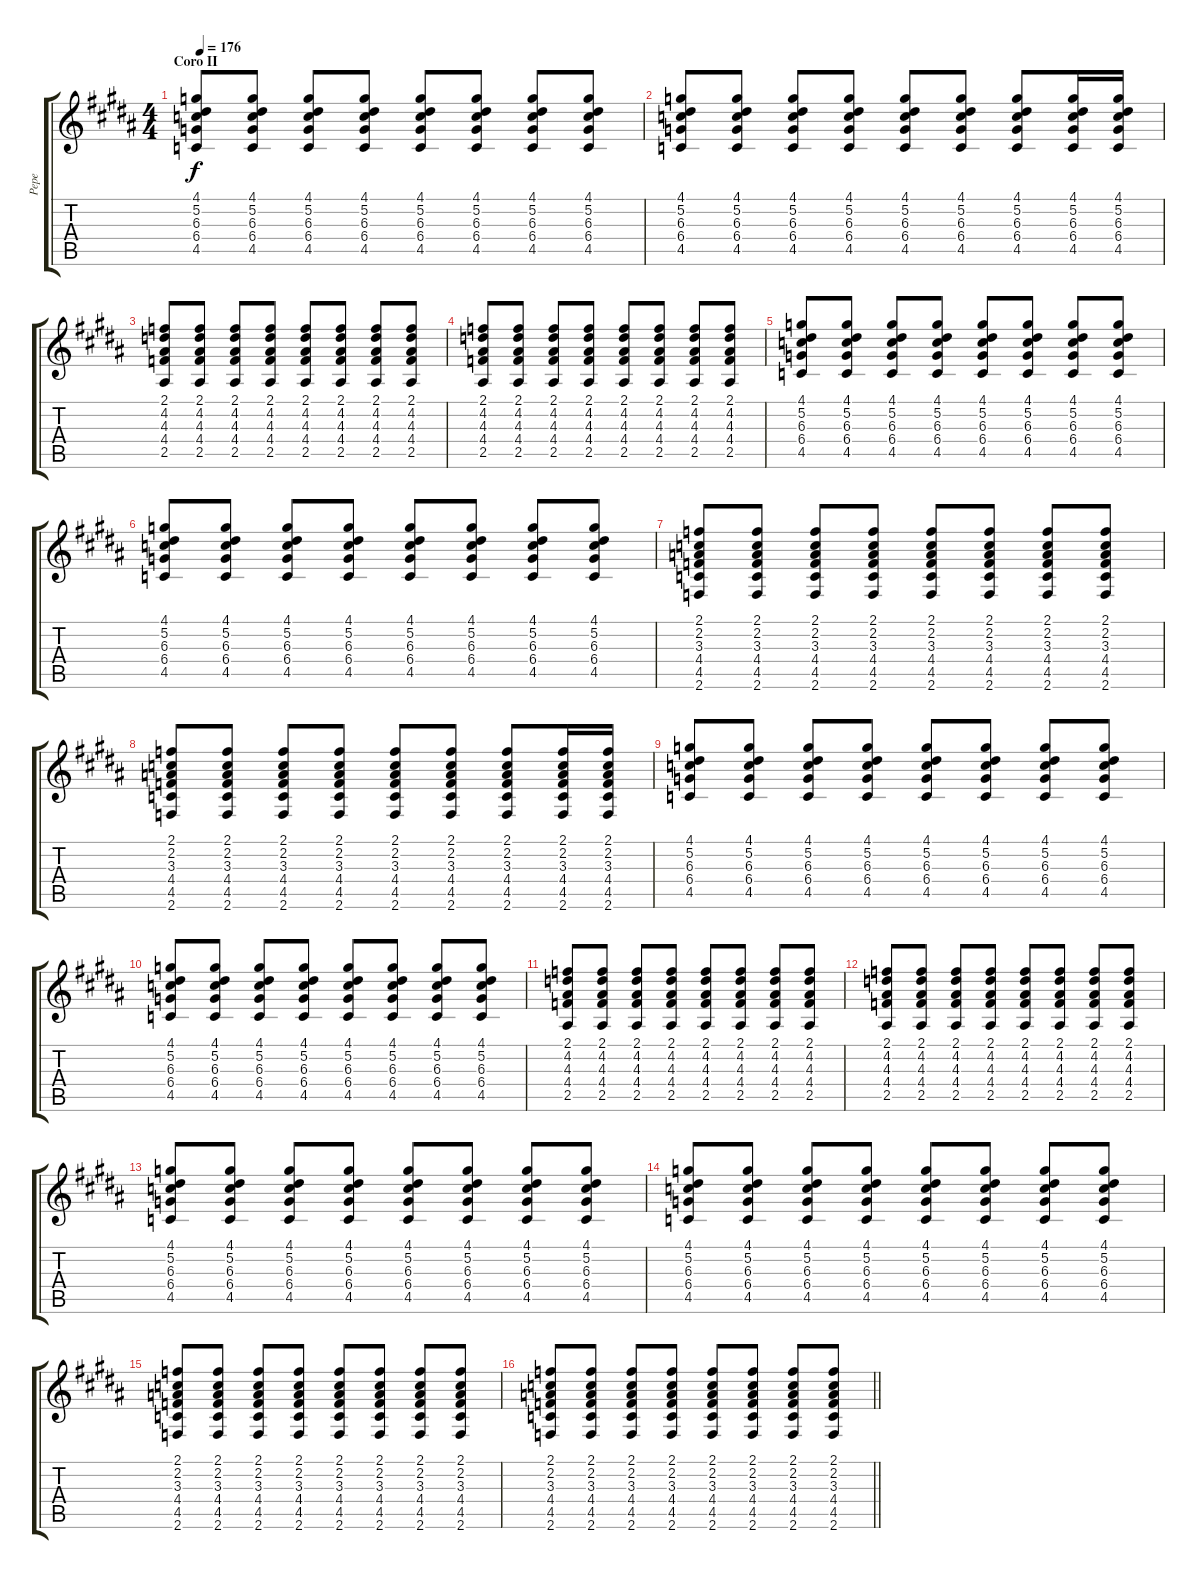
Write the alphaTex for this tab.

\track ("Pepe" "Pepe") {instrument distortionguitar}
\staff {score tabs}
\tuning (Eb4 Bb3 Gb3 Db3 Ab2 Eb2) {hide}
\ts (4 4)
\section ("" "Coro II")
\tempo 176
\clef g2
\ks b
(4.1 5.2 6.3 6.4 4.5).8{dy f} (4.1 5.2 6.3 6.4 4.5).8 (4.1 5.2 6.3 6.4 4.5).8 (4.1 5.2 6.3 6.4 4.5).8 (4.1 5.2 6.3 6.4 4.5).8 (4.1 5.2 6.3 6.4 4.5).8 (4.1 5.2 6.3 6.4 4.5).8 (4.1 5.2 6.3 6.4 4.5).8 |
(4.1 5.2 6.3 6.4 4.5).8 (4.1 5.2 6.3 6.4 4.5).8 (4.1 5.2 6.3 6.4 4.5).8 (4.1 5.2 6.3 6.4 4.5).8 (4.1 5.2 6.3 6.4 4.5).8 (4.1 5.2 6.3 6.4 4.5).8 (4.1 5.2 6.3 6.4 4.5).8 (4.1 5.2 6.3 6.4 4.5).16 (4.1 5.2 6.3 6.4 4.5).16 |
(2.1 4.2 4.3 4.4 2.5).8 (2.1 4.2 4.3 4.4 2.5).8 (2.1 4.2 4.3 4.4 2.5).8 (2.1 4.2 4.3 4.4 2.5).8 (2.1 4.2 4.3 4.4 2.5).8 (2.1 4.2 4.3 4.4 2.5).8 (2.1 4.2 4.3 4.4 2.5).8 (2.1 4.2 4.3 4.4 2.5).8 |
(2.1 4.2 4.3 4.4 2.5).8 (2.1 4.2 4.3 4.4 2.5).8 (2.1 4.2 4.3 4.4 2.5).8 (2.1 4.2 4.3 4.4 2.5).8 (2.1 4.2 4.3 4.4 2.5).8 (2.1 4.2 4.3 4.4 2.5).8 (2.1 4.2 4.3 4.4 2.5).8 (2.1 4.2 4.3 4.4 2.5).8 |
(4.1 5.2 6.3 6.4 4.5).8 (4.1 5.2 6.3 6.4 4.5).8 (4.1 5.2 6.3 6.4 4.5).8 (4.1 5.2 6.3 6.4 4.5).8 (4.1 5.2 6.3 6.4 4.5).8 (4.1 5.2 6.3 6.4 4.5).8 (4.1 5.2 6.3 6.4 4.5).8 (4.1 5.2 6.3 6.4 4.5).8 |
(4.1 5.2 6.3 6.4 4.5).8 (4.1 5.2 6.3 6.4 4.5).8 (4.1 5.2 6.3 6.4 4.5).8 (4.1 5.2 6.3 6.4 4.5).8 (4.1 5.2 6.3 6.4 4.5).8 (4.1 5.2 6.3 6.4 4.5).8 (4.1 5.2 6.3 6.4 4.5).8 (4.1 5.2 6.3 6.4 4.5).8 |
(2.1 2.2 3.3 4.4 4.5 2.6).8 (2.1 2.2 3.3 4.4 4.5 2.6).8 (2.1 2.2 3.3 4.4 4.5 2.6).8 (2.1 2.2 3.3 4.4 4.5 2.6).8 (2.1 2.2 3.3 4.4 4.5 2.6).8 (2.1 2.2 3.3 4.4 4.5 2.6).8 (2.1 2.2 3.3 4.4 4.5 2.6).8 (2.1 2.2 3.3 4.4 4.5 2.6).8 |
(2.1 2.2 3.3 4.4 4.5 2.6).8 (2.1 2.2 3.3 4.4 4.5 2.6).8 (2.1 2.2 3.3 4.4 4.5 2.6).8 (2.1 2.2 3.3 4.4 4.5 2.6).8 (2.1 2.2 3.3 4.4 4.5 2.6).8 (2.1 2.2 3.3 4.4 4.5 2.6).8 (2.1 2.2 3.3 4.4 4.5 2.6).8 (2.1 2.2 3.3 4.4 4.5 2.6).16 (2.1 2.2 3.3 4.4 4.5 2.6).16 |
(4.1 5.2 6.3 6.4 4.5).8 (4.1 5.2 6.3 6.4 4.5).8 (4.1 5.2 6.3 6.4 4.5).8 (4.1 5.2 6.3 6.4 4.5).8 (4.1 5.2 6.3 6.4 4.5).8 (4.1 5.2 6.3 6.4 4.5).8 (4.1 5.2 6.3 6.4 4.5).8 (4.1 5.2 6.3 6.4 4.5).8 |
(4.1 5.2 6.3 6.4 4.5).8 (4.1 5.2 6.3 6.4 4.5).8 (4.1 5.2 6.3 6.4 4.5).8 (4.1 5.2 6.3 6.4 4.5).8 (4.1 5.2 6.3 6.4 4.5).8 (4.1 5.2 6.3 6.4 4.5).8 (4.1 5.2 6.3 6.4 4.5).8 (4.1 5.2 6.3 6.4 4.5).8 |
(2.1 4.2 4.3 4.4 2.5).8 (2.1 4.2 4.3 4.4 2.5).8 (2.1 4.2 4.3 4.4 2.5).8 (2.1 4.2 4.3 4.4 2.5).8 (2.1 4.2 4.3 4.4 2.5).8 (2.1 4.2 4.3 4.4 2.5).8 (2.1 4.2 4.3 4.4 2.5).8 (2.1 4.2 4.3 4.4 2.5).8 |
(2.1 4.2 4.3 4.4 2.5).8 (2.1 4.2 4.3 4.4 2.5).8 (2.1 4.2 4.3 4.4 2.5).8 (2.1 4.2 4.3 4.4 2.5).8 (2.1 4.2 4.3 4.4 2.5).8 (2.1 4.2 4.3 4.4 2.5).8 (2.1 4.2 4.3 4.4 2.5).8 (2.1 4.2 4.3 4.4 2.5).8 |
(4.1 5.2 6.3 6.4 4.5).8 (4.1 5.2 6.3 6.4 4.5).8 (4.1 5.2 6.3 6.4 4.5).8 (4.1 5.2 6.3 6.4 4.5).8 (4.1 5.2 6.3 6.4 4.5).8 (4.1 5.2 6.3 6.4 4.5).8 (4.1 5.2 6.3 6.4 4.5).8 (4.1 5.2 6.3 6.4 4.5).8 |
(4.1 5.2 6.3 6.4 4.5).8 (4.1 5.2 6.3 6.4 4.5).8 (4.1 5.2 6.3 6.4 4.5).8 (4.1 5.2 6.3 6.4 4.5).8 (4.1 5.2 6.3 6.4 4.5).8 (4.1 5.2 6.3 6.4 4.5).8 (4.1 5.2 6.3 6.4 4.5).8 (4.1 5.2 6.3 6.4 4.5).8 |
(2.1 2.2 3.3 4.4 4.5 2.6).8 (2.1 2.2 3.3 4.4 4.5 2.6).8 (2.1 2.2 3.3 4.4 4.5 2.6).8 (2.1 2.2 3.3 4.4 4.5 2.6).8 (2.1 2.2 3.3 4.4 4.5 2.6).8 (2.1 2.2 3.3 4.4 4.5 2.6).8 (2.1 2.2 3.3 4.4 4.5 2.6).8 (2.1 2.2 3.3 4.4 4.5 2.6).8 |
\barLineRight lightlight
(2.1 2.2 3.3 4.4 4.5 2.6).8 (2.1 2.2 3.3 4.4 4.5 2.6).8 (2.1 2.2 3.3 4.4 4.5 2.6).8 (2.1 2.2 3.3 4.4 4.5 2.6).8 (2.1 2.2 3.3 4.4 4.5 2.6).8 (2.1 2.2 3.3 4.4 4.5 2.6).8 (2.1 2.2 3.3 4.4 4.5 2.6).8 (2.1 2.2 3.3 4.4 4.5 2.6).8
